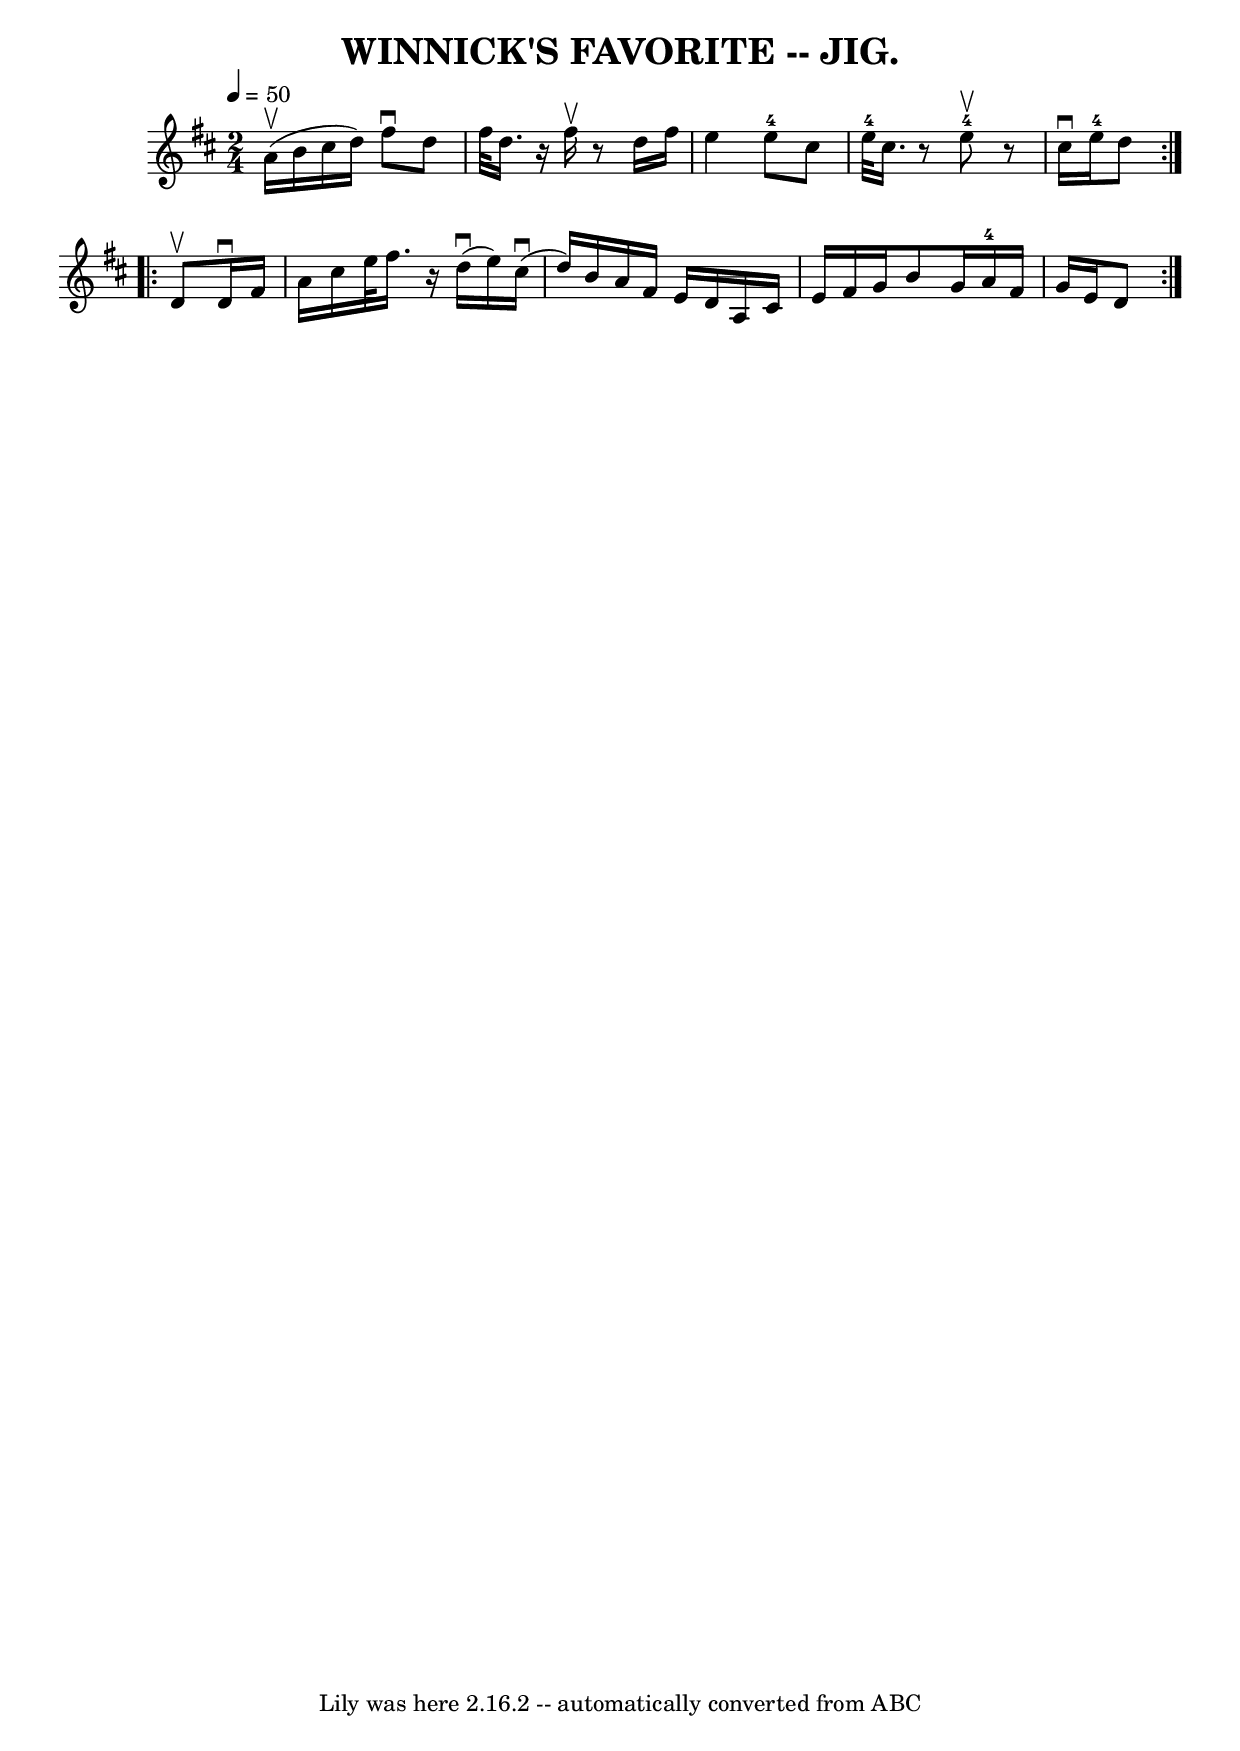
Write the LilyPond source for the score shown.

\version "2.16.2"
\include "Mammoth.ily"
\header {
  %% book = "Coles pg. 82.3"
  crossRefNumber = "1"
  footnotes = ""
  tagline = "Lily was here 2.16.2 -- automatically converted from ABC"
  title = "WINNICK'S FAVORITE -- JIG."

}
voicedefault =  {



  \repeat volta 2 {

    \time 2/4 \tempo  4=50
    
    \key d \major
    a'16 (^\upbow b'16 cis''16 d''16)   |
    
    fis''8^\downbow d''8 fis''32 d''16.    r16 fis''16^\upbow |
    
    r8 d''16 fis''16 e''4    |
    e''8-4 cis''8 e''32 
    -4 cis''16.    r8 e''8-4^\upbow   |
    r8 cis''16^\downbow  
    e''16-4 d''8  
  }     
  \repeat volta 2 {
    d'8^\upbow   |
    d'16 
    ^\downbow fis'16 a'16 cis''16 e''32 fis''16.    r16 d''16 
    (^\downbow |
    e''16) cis''16 (^\downbow d''16) b'16    
    a'16 fis'16 e'16 d'16    |
    a16 cis'16 e'16 fis'16    
    g'16 b'8 g'16  |
    a'16-4 fis'16 g'16 e'16 d'8  
  }   

}

\score{
  <<

    \context Staff="default"
    {
      \voicedefault 
      
    }

  >>
  \layout {
    
  }
  \midi {
  }

}
